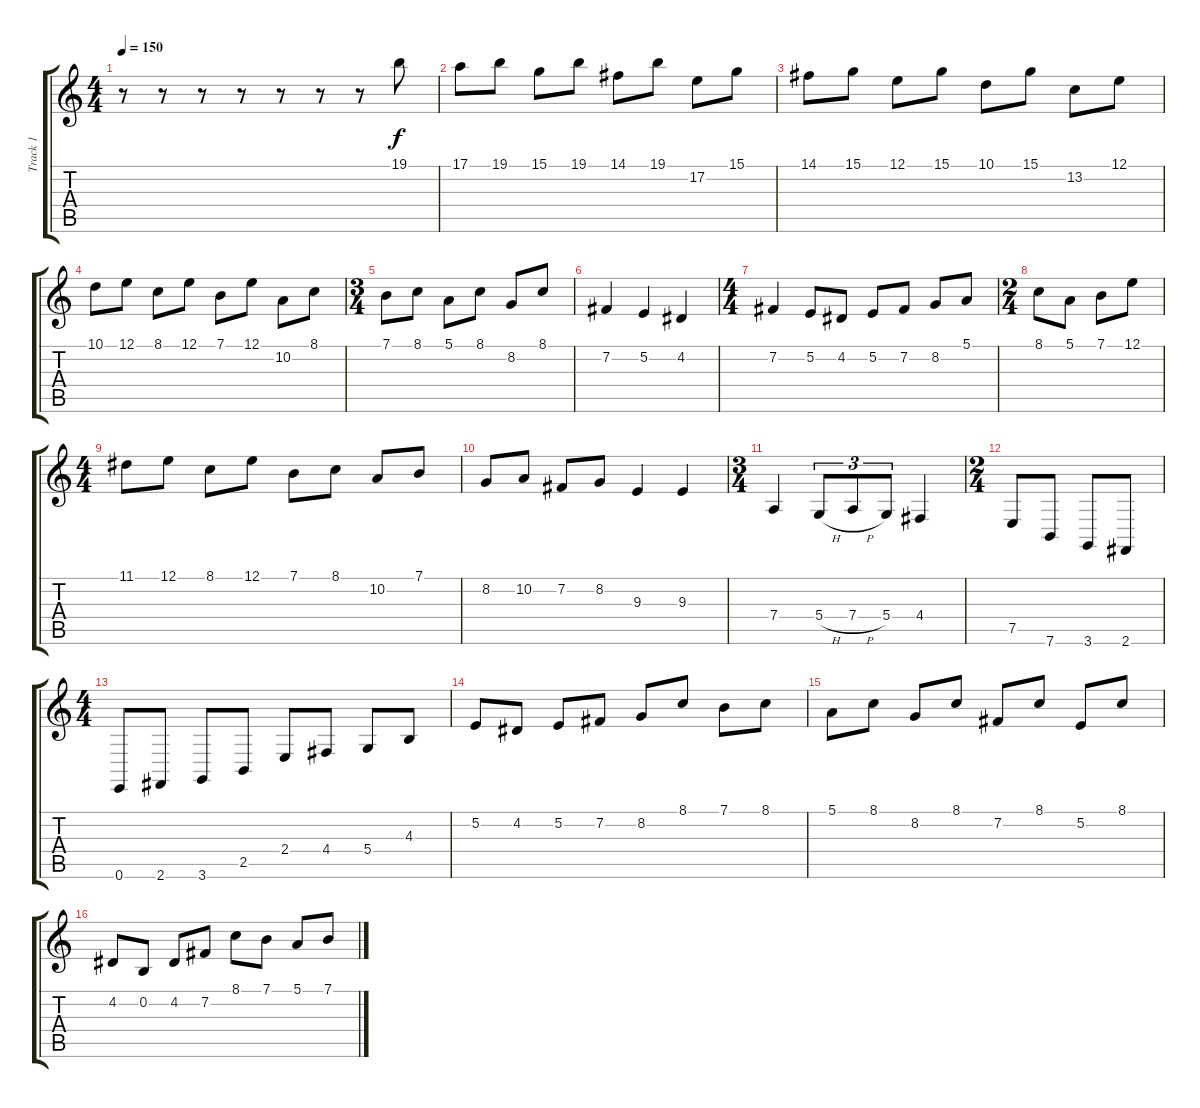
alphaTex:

\track ("Track 1" "Track 1") {instrument churchorgan}
\staff {score tabs}
\tuning (E4 B3 G3 D3 A2 E2) {hide}
\ts (4 4)
\tempo 150
\clef g2
\ks c
r.8{dy f instrument churchorgan} r.8 r.8 r.8 r.8 r.8 r.8 19.1.8 |
17.1.8 19.1.8 15.1.8 19.1.8 14.1.8 19.1.8 17.2.8 15.1.8 |
14.1.8 15.1.8 12.1.8 15.1.8 10.1.8 15.1.8 13.2.8 12.1.8 |
10.1.8 12.1.8 8.1.8 12.1.8 7.1.8 12.1.8 10.2.8 8.1.8 |
\ts (3 4)
7.1.8 8.1.8 5.1.8 8.1.8 8.2.8 8.1.8 |
7.2.4 5.2.4 4.2.4 |
\ts (4 4)
7.2.4 5.2.8 4.2.8 5.2.8 7.2.8 8.2.8 5.1.8 |
\ts (2 4)
8.1.8 5.1.8 7.1.8 12.1.8 |
\ts (4 4)
11.1.8 12.1.8 8.1.8 12.1.8 7.1.8 8.1.8 10.2.8 7.1.8 |
8.2.8 10.2.8 7.2.8 8.2.8 9.3.4 9.3.4 |
\ts (3 4)
7.4.4 5.4{h}.8{tu (3 2)} 7.4{h}.8{tu (3 2)} 5.4.8{tu (3 2)} 4.4.4 |
\ts (2 4)
7.5.8 7.6.8 3.6.8 2.6.8 |
\ts (4 4)
0.6.8 2.6.8 3.6.8 2.5.8 2.4.8 4.4.8 5.4.8 4.3.8 |
5.2.8 4.2.8 5.2.8 7.2.8 8.2.8 8.1.8 7.1.8 8.1.8 |
5.1.8 8.1.8 8.2.8 8.1.8 7.2.8 8.1.8 5.2.8 8.1.8 |
4.2.8 0.2.8 4.2.8 7.2.8 8.1.8 7.1.8 5.1.8 7.1.8
